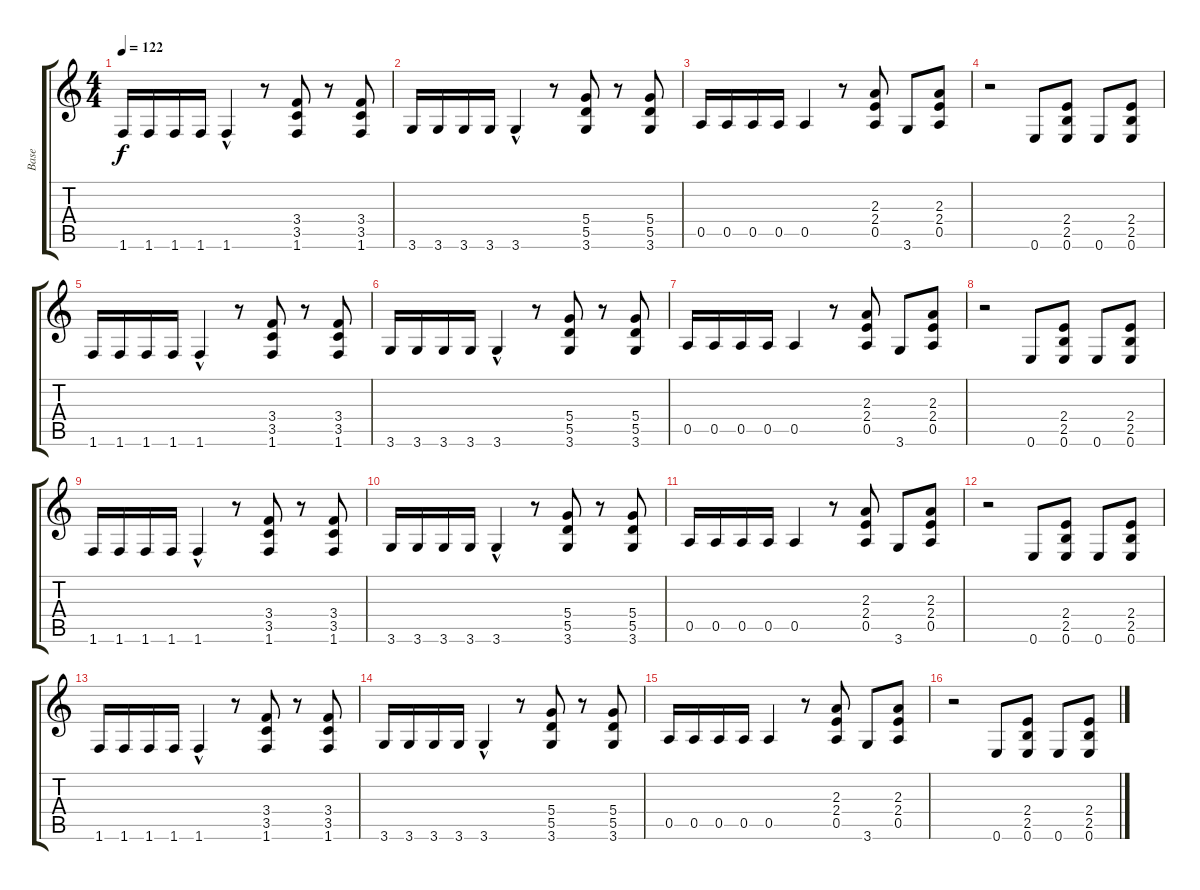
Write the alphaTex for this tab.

\track ("Base" "Base") {instrument distortionguitar}
\staff {score tabs}
\tuning (E4 B3 G3 D3 A2 E2) {hide}
\ts (4 4)
\tempo 122
\clef g2
\ks c
1.6.16{dy f} 1.6.16 1.6.16 1.6.16 1.6{hac}.4 r.8 (3.4 3.5 1.6).8 r.8 (3.4 3.5 1.6).8 |
3.6.16 3.6.16 3.6.16 3.6.16 3.6{hac}.4 r.8 (5.4 5.5 3.6).8 r.8 (5.4 5.5 3.6).8 |
0.5.16 0.5.16 0.5.16 0.5.16 0.5.4 r.8 (2.3 2.4 0.5).8 3.6.8 (2.3 2.4 0.5).8 |
r.2 0.6.8 (2.4 2.5 0.6).8 0.6.8 (2.4 2.5 0.6).8 |
1.6.16 1.6.16 1.6.16 1.6.16 1.6{hac}.4 r.8 (3.4 3.5 1.6).8 r.8 (3.4 3.5 1.6).8 |
3.6.16 3.6.16 3.6.16 3.6.16 3.6{hac}.4 r.8 (5.4 5.5 3.6).8 r.8 (5.4 5.5 3.6).8 |
0.5.16 0.5.16 0.5.16 0.5.16 0.5.4 r.8 (2.3 2.4 0.5).8 3.6.8 (2.3 2.4 0.5).8 |
r.2 0.6.8 (2.4 2.5 0.6).8 0.6.8 (2.4 2.5 0.6).8 |
1.6.16 1.6.16 1.6.16 1.6.16 1.6{hac}.4 r.8 (3.4 3.5 1.6).8 r.8 (3.4 3.5 1.6).8 |
3.6.16 3.6.16 3.6.16 3.6.16 3.6{hac}.4 r.8 (5.4 5.5 3.6).8 r.8 (5.4 5.5 3.6).8 |
0.5.16 0.5.16 0.5.16 0.5.16 0.5.4 r.8 (2.3 2.4 0.5).8 3.6.8 (2.3 2.4 0.5).8 |
r.2 0.6.8 (2.4 2.5 0.6).8 0.6.8 (2.4 2.5 0.6).8 |
1.6.16 1.6.16 1.6.16 1.6.16 1.6{hac}.4 r.8 (3.4 3.5 1.6).8 r.8 (3.4 3.5 1.6).8 |
3.6.16 3.6.16 3.6.16 3.6.16 3.6{hac}.4 r.8 (5.4 5.5 3.6).8 r.8 (5.4 5.5 3.6).8 |
0.5.16 0.5.16 0.5.16 0.5.16 0.5.4 r.8 (2.3 2.4 0.5).8 3.6.8 (2.3 2.4 0.5).8 |
r.2 0.6.8 (2.4 2.5 0.6).8 0.6.8 (2.4 2.5 0.6).8
